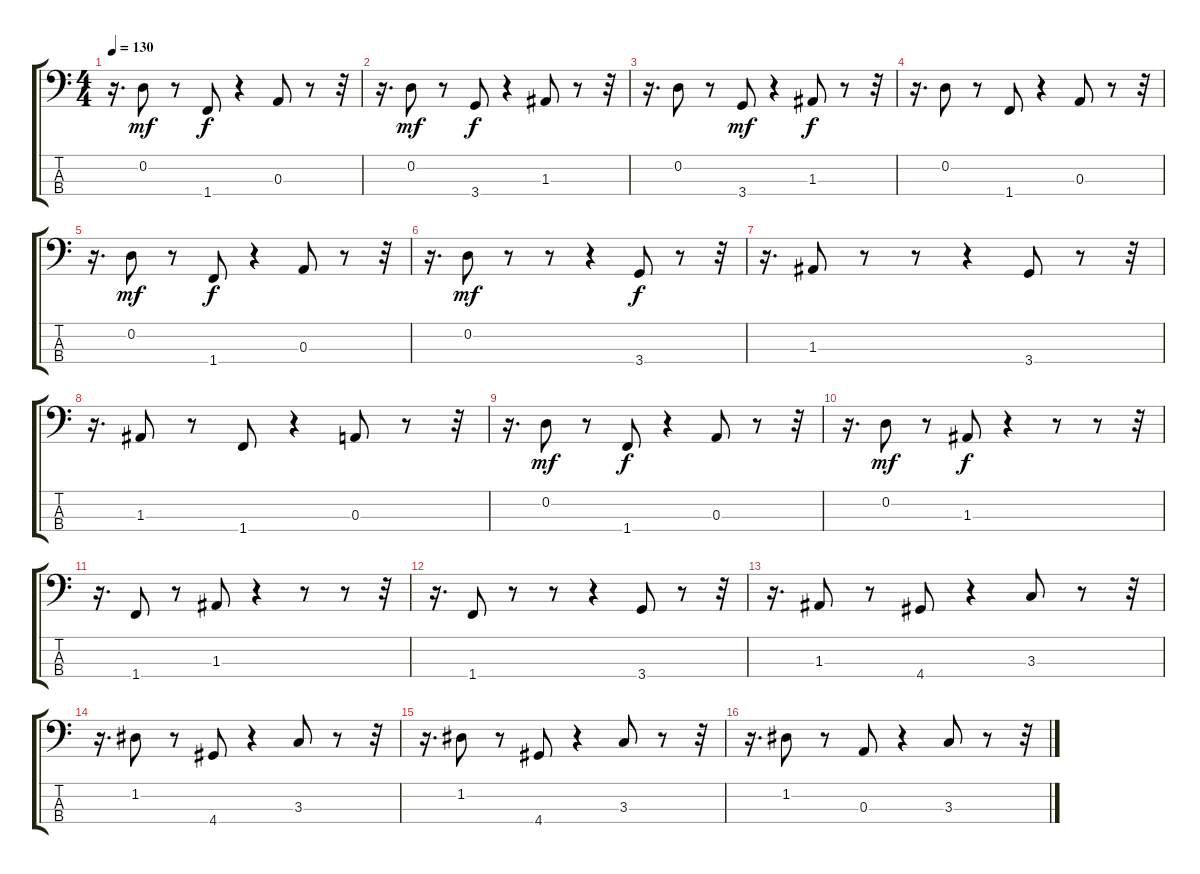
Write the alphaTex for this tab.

\track "" {instrument synthbass2}
\staff {score tabs}
\tuning (G2 D2 A1 E1) {hide}
\ts (4 4)
\tempo 130
\clef f4
\ks c
r.16{d dy f} 0.2.8{dy mf} r.8 1.4.8{dy f} r.4 0.3.8 r.8 r.32 |
r.16{d} 0.2.8{dy mf} r.8 3.4.8{dy f} r.4 1.3.8 r.8 r.32 |
r.16{d} 0.2.8 r.8 3.4.8{dy mf} r.4 1.3.8{dy f} r.8 r.32 |
r.16{d} 0.2.8 r.8 1.4.8 r.4 0.3.8 r.8 r.32 |
r.16{d} 0.2.8{dy mf} r.8 1.4.8{dy f} r.4 0.3.8 r.8 r.32 |
r.16{d} 0.2.8{dy mf} r.8 r.8 r.4 3.4.8{dy f} r.8 r.32 |
r.16{d} 1.3.8 r.8 r.8 r.4 3.4.8 r.8 r.32 |
r.16{d} 1.3.8 r.8 1.4.8 r.4 0.3.8 r.8 r.32 |
r.16{d} 0.2.8{dy mf} r.8 1.4.8{dy f} r.4 0.3.8 r.8 r.32 |
r.16{d} 0.2.8{dy mf} r.8 1.3.8{dy f} r.4 r.8 r.8 r.32 |
r.16{d} 1.4.8 r.8 1.3.8 r.4 r.8 r.8 r.32 |
r.16{d} 1.4.8 r.8 r.8 r.4 3.4.8 r.8 r.32 |
r.16{d} 1.3.8 r.8 4.4.8 r.4 3.3.8 r.8 r.32 |
r.16{d} 1.2.8 r.8 4.4.8 r.4 3.3.8 r.8 r.32 |
r.16{d} 1.2.8 r.8 4.4.8 r.4 3.3.8 r.8 r.32 |
r.16{d} 1.2.8 r.8 0.3.8 r.4 3.3.8 r.8 r.32
